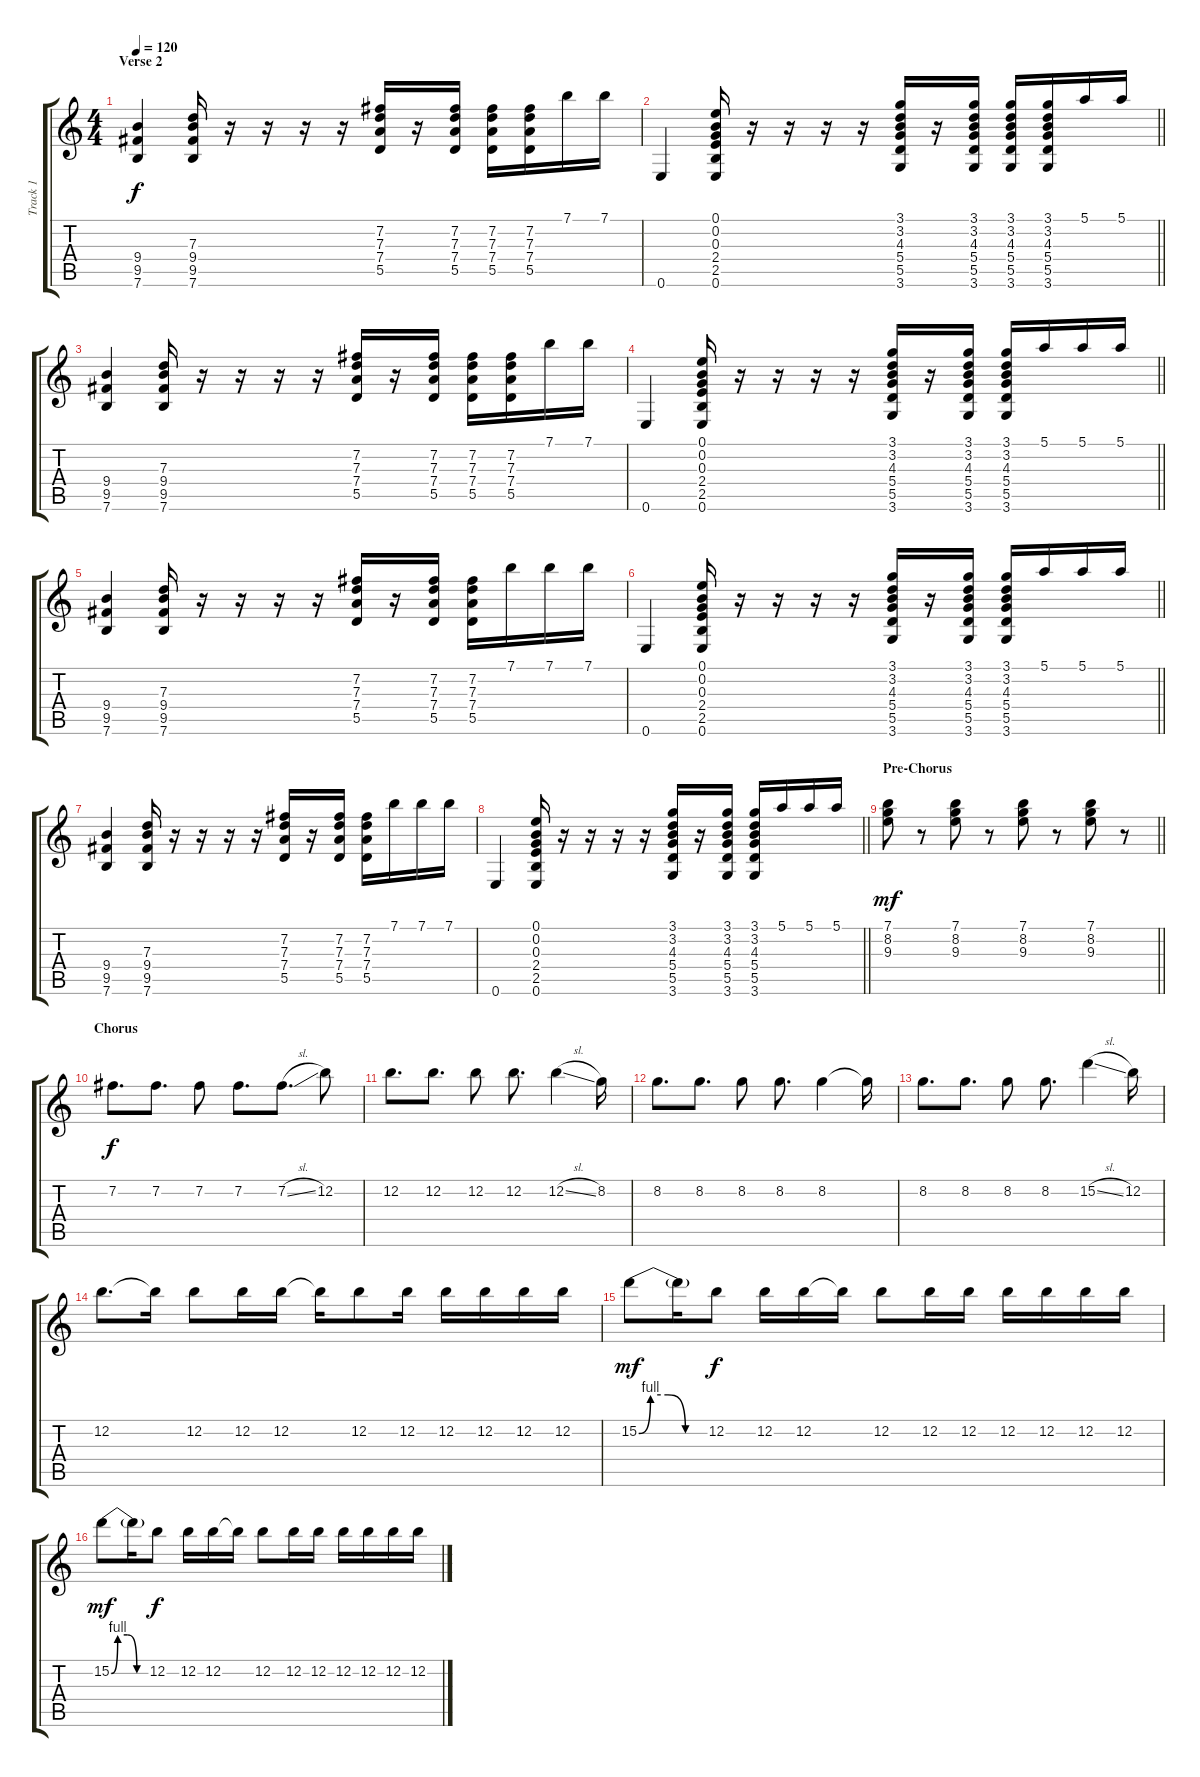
\track ("Track 1" "Track 1") {instrument electricguitarclean}
\staff {score tabs}
\tuning (E4 B3 G3 D3 A2 E2) {hide}
\ts (4 4)
\section ("" "Verse 2")
\tempo 120
\clef g2
\ks c
(9.4 9.5 7.6).4{dy f} (7.3 9.4 9.5 7.6).16 r.16 r.16 r.16 r.16 (7.2 7.3 7.4 5.5).16 r.16 (7.2 7.3 7.4 5.5).16 (7.2 7.3 7.4 5.5).16 (7.2 7.3 7.4 5.5).16 7.1.16 7.1.16 |
\barLineRight lightlight
0.6.4 (0.1 0.2 0.3 2.4 2.5 0.6).16 r.16 r.16 r.16 r.16 (3.1 3.2 4.3 5.4 5.5 3.6).16 r.16 (3.1 3.2 4.3 5.4 5.5 3.6).16 (3.1 3.2 4.3 5.4 5.5 3.6).16 (3.1 3.2 4.3 5.4 5.5 3.6).16 5.1.16 5.1.16 |
(9.4 9.5 7.6).4 (7.3 9.4 9.5 7.6).16 r.16 r.16 r.16 r.16 (7.2 7.3 7.4 5.5).16 r.16 (7.2 7.3 7.4 5.5).16 (7.2 7.3 7.4 5.5).16 (7.2 7.3 7.4 5.5).16 7.1.16 7.1.16 |
\barLineRight lightlight
0.6.4 (0.1 0.2 0.3 2.4 2.5 0.6).16 r.16 r.16 r.16 r.16 (3.1 3.2 4.3 5.4 5.5 3.6).16 r.16 (3.1 3.2 4.3 5.4 5.5 3.6).16 (3.1 3.2 4.3 5.4 5.5 3.6).16 5.1.16 5.1.16 5.1.16 |
(9.4 9.5 7.6).4 (7.3 9.4 9.5 7.6).16 r.16 r.16 r.16 r.16 (7.2 7.3 7.4 5.5).16 r.16 (7.2 7.3 7.4 5.5).16 (7.2 7.3 7.4 5.5).16 7.1.16 7.1.16 7.1.16 |
\barLineRight lightlight
0.6.4 (0.1 0.2 0.3 2.4 2.5 0.6).16 r.16 r.16 r.16 r.16 (3.1 3.2 4.3 5.4 5.5 3.6).16 r.16 (3.1 3.2 4.3 5.4 5.5 3.6).16 (3.1 3.2 4.3 5.4 5.5 3.6).16 5.1.16 5.1.16 5.1.16 |
(9.4 9.5 7.6).4 (7.3 9.4 9.5 7.6).16 r.16 r.16 r.16 r.16 (7.2 7.3 7.4 5.5).16 r.16 (7.2 7.3 7.4 5.5).16 (7.2 7.3 7.4 5.5).16 7.1.16 7.1.16 7.1.16 |
\barLineRight lightlight
0.6.4 (0.1 0.2 0.3 2.4 2.5 0.6).16 r.16 r.16 r.16 r.16 (3.1 3.2 4.3 5.4 5.5 3.6).16 r.16 (3.1 3.2 4.3 5.4 5.5 3.6).16 (3.1 3.2 4.3 5.4 5.5 3.6).16 5.1.16 5.1.16 5.1.16 |
\section ("" "Pre-Chorus")
\barLineRight lightlight
(7.1 8.2 9.3).8{dy mf} r.8 (7.1 8.2 9.3).8 r.8 (7.1 8.2 9.3).8 r.8 (7.1 8.2 9.3).8 r.8 |
\section ("" "Chorus")
7.2.8{d dy f} 7.2.8{d} 7.2.8 7.2.8{d} 7.2{sl}.8{d} 12.2.8 |
12.2.8{d} 12.2.8{d} 12.2.8 12.2.8{d} 12.2{sl}.4 8.2.16 |
8.2.8{d} 8.2.8{d} 8.2.8 8.2.8{d} 8.2.4 8.2{t}.16 |
8.2.8{d} 8.2.8{d} 8.2.8 8.2.8{d} 15.2{sl}.4 12.2.16 |
12.2.8{d} 12.2{t}.16 12.2.8 12.2.16 12.2.16 12.2{t}.16 12.2.8 12.2.16 12.2.16 12.2.16 12.2.16 12.2.16 |
15.2{be (custom 0 0 10 4 25 4 40 0 60 0)}.8{dy mf} 15.2{t}.16 12.2.8{dy f} 12.2.16 12.2.16 12.2{t}.16 12.2.8 12.2.16 12.2.16 12.2.16 12.2.16 12.2.16 12.2.16 |
15.2{be (custom 0 0 10 4 25 4 40 0 60 0)}.8{dy mf} 15.2{t}.16 12.2.8{dy f} 12.2.16 12.2.16 12.2{t}.16 12.2.8 12.2.16 12.2.16 12.2.16 12.2.16 12.2.16 12.2.16
